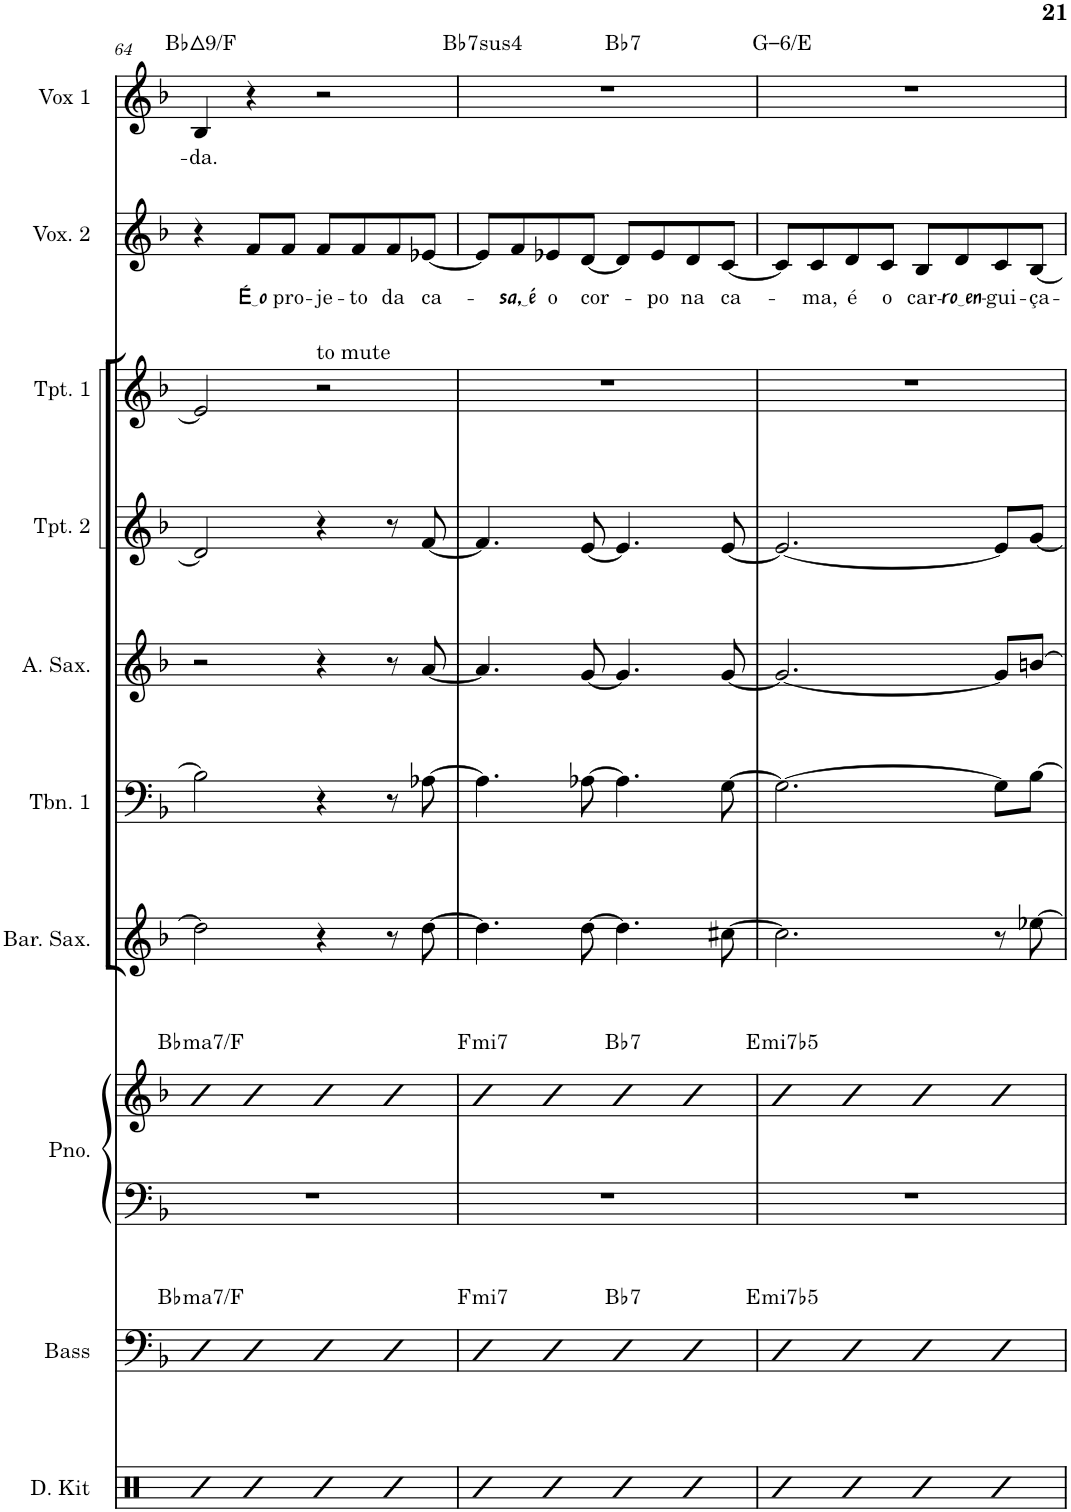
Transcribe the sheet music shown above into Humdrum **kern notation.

**kern	**kern	**harte	**kern	**kern	**harte	**kern	**kern	**kern	**kern	**kern	**kern	**text	**kern	**text	**harte
*part10	*part9	*part9	*part8	*part8	*part8	*part7	*part6	*part5	*part4	*part3	*part2	*part2	*part1	*part1	*part1
*staff11	*staff10	*	*staff9	*staff8	*	*staff7	*staff6	*staff5	*staff4	*staff3	*staff2	*staff2	*staff1	*staff1	*
*I"Drum Kit	*I"Acoustic Bass	*	*I"Piano	*	*	*I"Baritone Saxophone	*I"Trombone 1	*I"Flute Tenor Saxophone	*I"Trumpet 2	*I"Trumpet 1	*I"Voice 2	*	*I"Voice 1	*	*
*I'D. Kit	*I'Bass	*	*I'Pno.	*	*	*I'Bari	*I'Tbn. 1	*I'T. Sax.	*I'Tpt. 2	*I'Tpt. 1	*	*	*	*	*
!!LO:PB:g=z
*clefX	*clefF4	*	*clefF4	*clefG2	*	*clefG2	*clefF4	*clefG2	*clefG2	*clefG2	*clefG2	*	*clefG2	*	*
*	*Trd7c12	*	*	*	*	*Trd12c21	*	*Trd5c9	*Trd1c2	*Trd1c2	*	*	*	*	*
*k[]	*k[b-]	*	*k[b-]	*k[b-]	*	*k[b-]	*k[b-]	*k[b-]	*k[b-]	*k[b-]	*k[b-]	*	*k[b-]	*	*
*M4/4	*M4/4	*	*M4/4	*M4/4	*	*M4/4	*M4/4	*M4/4	*M4/4	*M4/4	*M4/4	*	*M4/4	*	*
=64	=64	=64	=64	=64	=64	=64	=64	=64	=64	=64	=64	=64	=64	=64	=64
!	!	!LO:H:kt=ma7	!	!	!LO:H:kt=ma7	!	!	!	!	!	!	!	!	!LO:LY:b	!LO:H:kt=9
4R	4bb-	Bb:maj7/5	1r	4b-	Bb:maj7/5	2dd\]	2B-\]	2r	2d/]	2e/]	4r	.	4B-/	-da.	Bb:maj9/5
!	!	!	!	!	!	!	!	!	!	!	!	!LO:LY:b	!	!	!
4R	4bb-	.	.	4b-	.	.	.	.	.	.	8f/L	É o	4r	.	.
!	!	!	!	!	!	!	!	!	!	!	!	!LO:LY:b	!	!	!
.	.	.	.	.	.	.	.	.	.	.	8f/J	pro-	.	.	.
!	!	!	!	!	!	!	!	!	!	!LO:TX:a:t=to mute	!	!	!	!	!
!	!	!	!	!	!	!	!	!	!	!	!	!LO:LY:b	!	!	!
4R	4bb-	.	.	4b-	.	4r	4r	4r	4r	2r	8f/L	-je-	2r	.	.
!	!	!	!	!	!	!	!	!	!	!	!	!LO:LY:b	!	!	!
.	.	.	.	.	.	.	.	.	.	.	8f/	-to	.	.	.
!	!	!	!	!	!	!	!	!	!	!	!	!LO:LY:b	!	!	!
4R	4bb-	.	.	4b-	.	8r	8r	8r	8r	.	8f/	da	.	.	.
!	!	!	!	!	!	!	!	!	!	!	!	!LO:LY:b	!	!	!
.	.	.	.	.	.	[8dd\	[8A-X\	[8a/	[8f/	.	[8e-X/J	ca-	.	.	.
=65	=65	=65	=65	=65	=65	=65	=65	=65	=65	=65	=65	=65	=65	=65	=65
!	!	!LO:H:kt=mi7	!	!	!LO:H:kt=mi7	!	!	!	!	!	!	!	!	!	!LO:H:kt=74
*	*	*	*	*	*	*	*	*	*	*	*	*	*^	*	*
4R	4bb-	F:min7	1r	4b-	F:min7	4.dd\]	4.A-\]	4.a/]	4.f/]	1r	8e-/L]	.	1r	2ryy	.	Bb:sus4(7)
!	!	!	!	!	!	!	!	!	!	!	!	!LO:LY:b	!	!	!	!
.	.	.	.	.	.	.	.	.	.	.	8f/	sa, é	.	.	.	.
!	!	!	!	!	!	!	!	!	!	!	!	!LO:LY:b	!	!	!	!
4R	4bb-	.	.	4b-	.	.	.	.	.	.	8e-X/	o	.	.	.	.
!	!	!	!	!	!	!	!	!	!	!	!	!LO:LY:b	!	!	!	!
.	.	.	.	.	.	[8dd\	[8A-X\	[8g/	[8e/	.	[8d/J	cor-	.	.	.	.
!	!	!LO:H:kt=7	!	!	!LO:H:kt=7	!	!	!	!	!	!	!	!	!	!	!LO:H:kt=7
4R	4bb-	Bb:7	.	4b-	Bb:7	4.dd\]	4.A-\]	4.g/]	4.e/]	.	8d/L]	.	.	2ryy	.	Bb:7
!	!	!	!	!	!	!	!	!	!	!	!	!LO:LY:b	!	!	!	!
.	.	.	.	.	.	.	.	.	.	.	8e-/	-po	.	.	.	.
!	!	!	!	!	!	!	!	!	!	!	!	!LO:LY:b	!	!	!	!
4R	4bb-	.	.	4b-	.	.	.	.	.	.	8d/	na	.	.	.	.
!	!	!	!	!	!	!	!	!	!	!	!	!LO:LY:b	!	!	!	!
.	.	.	.	.	.	[8cc#X\	[8G\	[8g/	[8e/	.	[8c/J	ca-	.	.	.	.
=66	=66	=66	=66	=66	=66	=66	=66	=66	=66	=66	=66	=66	=66	=66	=66	=66
!	!	!LO:H:kt=mi7b5	!	!	!LO:H:kt=mi7b5	!	!	!	!	!	!	!	!	!	!	!LO:H:kt=6
*	*	*	*	*	*	*	*	*	*	*	*	*	*v	*v	*	*
4R	4bb-	E:hdim7	1r	4b-	E:hdim7	2.cc#\]	2.G\_	2.g/_	2.e/_	1r	8c/L]	.	1r	.	G:min6/6
!	!	!	!	!	!	!	!	!	!	!	!	!LO:LY:b	!	!	!
.	.	.	.	.	.	.	.	.	.	.	8c/	-ma,	.	.	.
!	!	!	!	!	!	!	!	!	!	!	!	!LO:LY:b	!	!	!
4R	4bb-	.	.	4b-	.	.	.	.	.	.	8d/	é	.	.	.
!	!	!	!	!	!	!	!	!	!	!	!	!LO:LY:b	!	!	!
.	.	.	.	.	.	.	.	.	.	.	8c/J	o	.	.	.
!	!	!	!	!	!	!	!	!	!	!	!	!LO:LY:b	!	!	!
4R	4bb-	.	.	4b-	.	.	.	.	.	.	8B-/L	car-	.	.	.
!	!	!	!	!	!	!	!	!	!	!	!	!LO:LY:b	!	!	!
.	.	.	.	.	.	.	.	.	.	.	8d/	ro en	.	.	.
!	!	!	!	!	!	!	!	!	!	!	!	!LO:LY:b	!	!	!
4R	4bb-	.	.	4b-	.	8r	8G\L]	8g/L]	8e/L]	.	8c/	-gui-	.	.	.
!	!	!	!	!	!	!	!	!	!	!	!	!LO:LY:b	!	!	!
.	.	.	.	.	.	[8ee-X\	[8B-\J	[8bn/J	[8g/J	.	[8B-/J	-ça-	.	.	.
=	=	=	=	=	=	=	=	=	=	=	=	=	=	=	=
*-	*-	*-	*-	*-	*-	*-	*-	*-	*-	*-	*-	*-	*-	*-	*-
